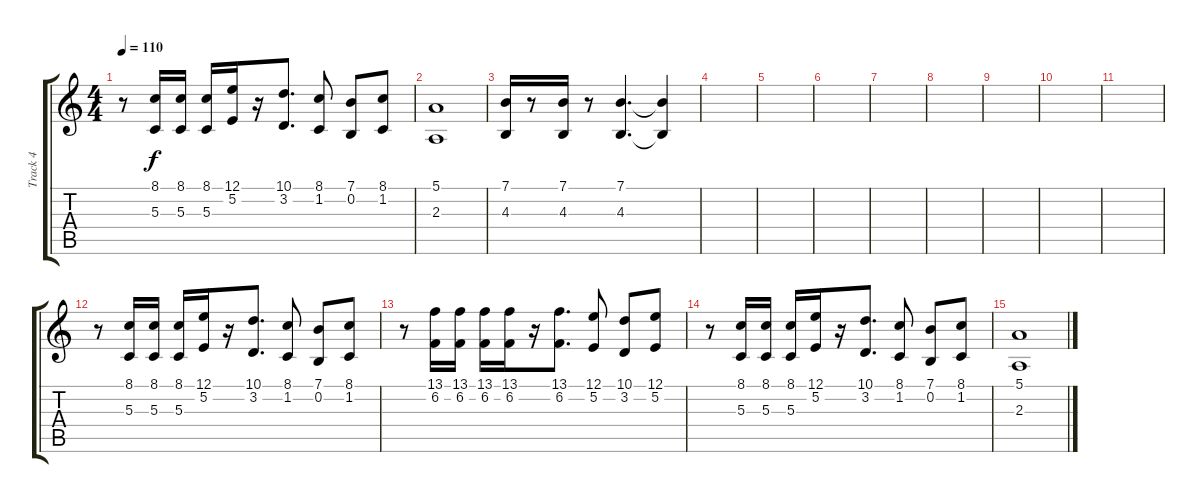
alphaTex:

\track ("Track 4" "Track 4") {instrument brasssection}
\staff {score tabs}
\tuning (E4 B3 G3 D3 A2 E2) {hide}
\ts (4 4)
\tempo 110
\clef g2
\ks c
r.8{dy f} (8.1 5.3).16 (8.1 5.3).16 (8.1 5.3).16 (12.1 5.2).16 r.16 (10.1 3.2).8{d} (8.1 1.2).8 (7.1 0.2).8 (8.1 1.2).8 |
(5.1 2.3).1 |
(7.1 4.3).16 r.8 (7.1 4.3).16 r.8 (7.1 4.3).4{d} (7.1{t} 4.3{t}).4 |
|
|
|
|
|
|
|
|
r.8 (8.1 5.3).16 (8.1 5.3).16 (8.1 5.3).16 (12.1 5.2).16 r.16 (10.1 3.2).8{d} (8.1 1.2).8 (7.1 0.2).8 (8.1 1.2).8 |
r.8 (13.1 6.2).16 (13.1 6.2).16 (13.1 6.2).16 (13.1 6.2).16 r.16 (13.1 6.2).8{d} (12.1 5.2).8 (10.1 3.2).8 (12.1 5.2).8 |
r.8 (8.1 5.3).16 (8.1 5.3).16 (8.1 5.3).16 (12.1 5.2).16 r.16 (10.1 3.2).8{d} (8.1 1.2).8 (7.1 0.2).8 (8.1 1.2).8 |
(5.1 2.3).1
